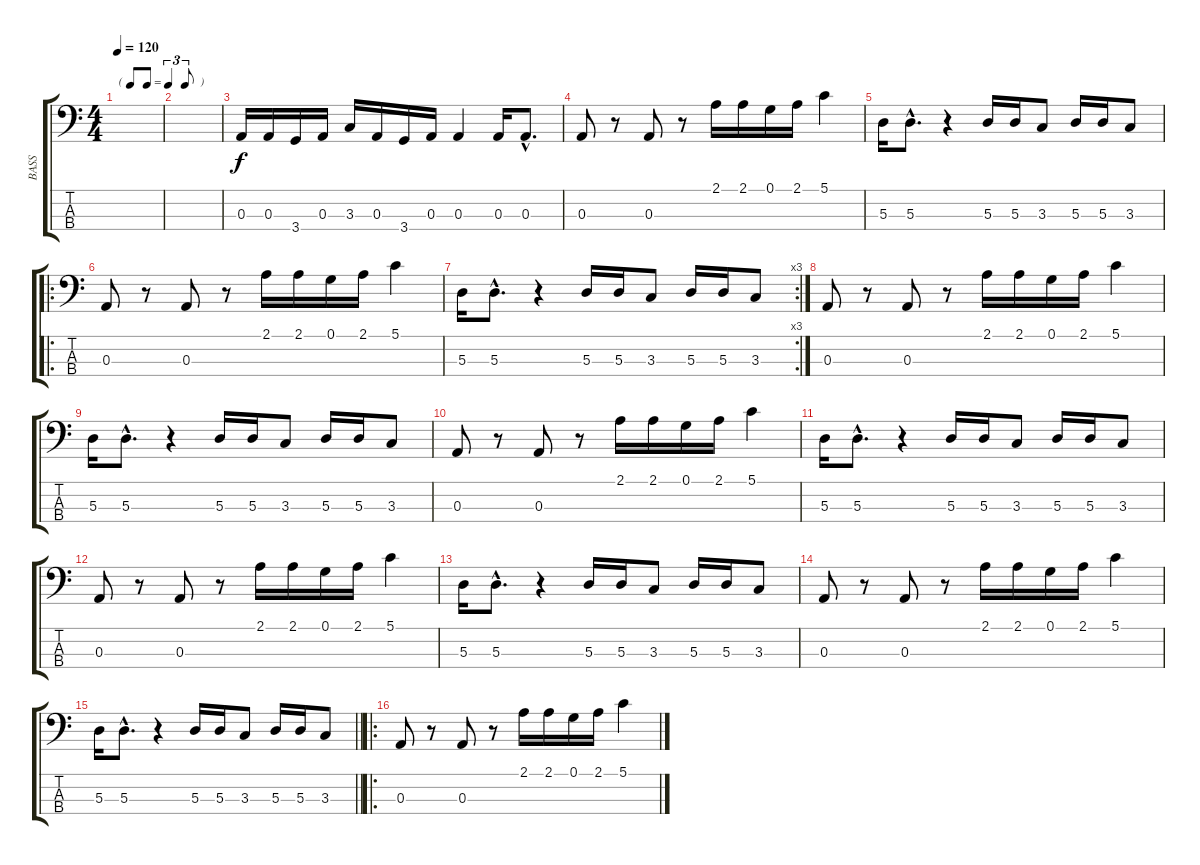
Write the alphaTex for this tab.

\track ("BASS" "BASS") {instrument electricbassfinger}
\staff {score tabs}
\tuning (G2 D2 A1 E1) {hide}
\ts (4 4)
\tf triplet8th
\tempo 120
\clef f4
\ks c
|
|
0.3.16 0.3.16 3.4.16 0.3.16 3.3.16 0.3.16 3.4.16 0.3.16 0.3.4 0.3.16 0.3{hac}.8{d} |
0.3.8 r.8 0.3.8 r.8 2.1.16 2.1.16 0.1.16 2.1.16 5.1.4 |
5.3.16 5.3{hac}.8{d} r.4 5.3.16 5.3.16 3.3.8 5.3.16 5.3.16 3.3.8 |
\ro
0.3.8 r.8 0.3.8 r.8 2.1.16 2.1.16 0.1.16 2.1.16 5.1.4 |
\rc 3
5.3.16 5.3{hac}.8{d} r.4 5.3.16 5.3.16 3.3.8 5.3.16 5.3.16 3.3.8 |
0.3.8 r.8 0.3.8 r.8 2.1.16 2.1.16 0.1.16 2.1.16 5.1.4 |
5.3.16 5.3{hac}.8{d} r.4 5.3.16 5.3.16 3.3.8 5.3.16 5.3.16 3.3.8 |
0.3.8 r.8 0.3.8 r.8 2.1.16 2.1.16 0.1.16 2.1.16 5.1.4 |
5.3.16 5.3{hac}.8{d} r.4 5.3.16 5.3.16 3.3.8 5.3.16 5.3.16 3.3.8 |
0.3.8 r.8 0.3.8 r.8 2.1.16 2.1.16 0.1.16 2.1.16 5.1.4 |
5.3.16 5.3{hac}.8{d} r.4 5.3.16 5.3.16 3.3.8 5.3.16 5.3.16 3.3.8 |
0.3.8 r.8 0.3.8 r.8 2.1.16 2.1.16 0.1.16 2.1.16 5.1.4 |
\barLineRight lightlight
5.3.16 5.3{hac}.8{d} r.4 5.3.16 5.3.16 3.3.8 5.3.16 5.3.16 3.3.8 |
\ro
0.3.8 r.8 0.3.8 r.8 2.1.16 2.1.16 0.1.16 2.1.16 5.1.4
